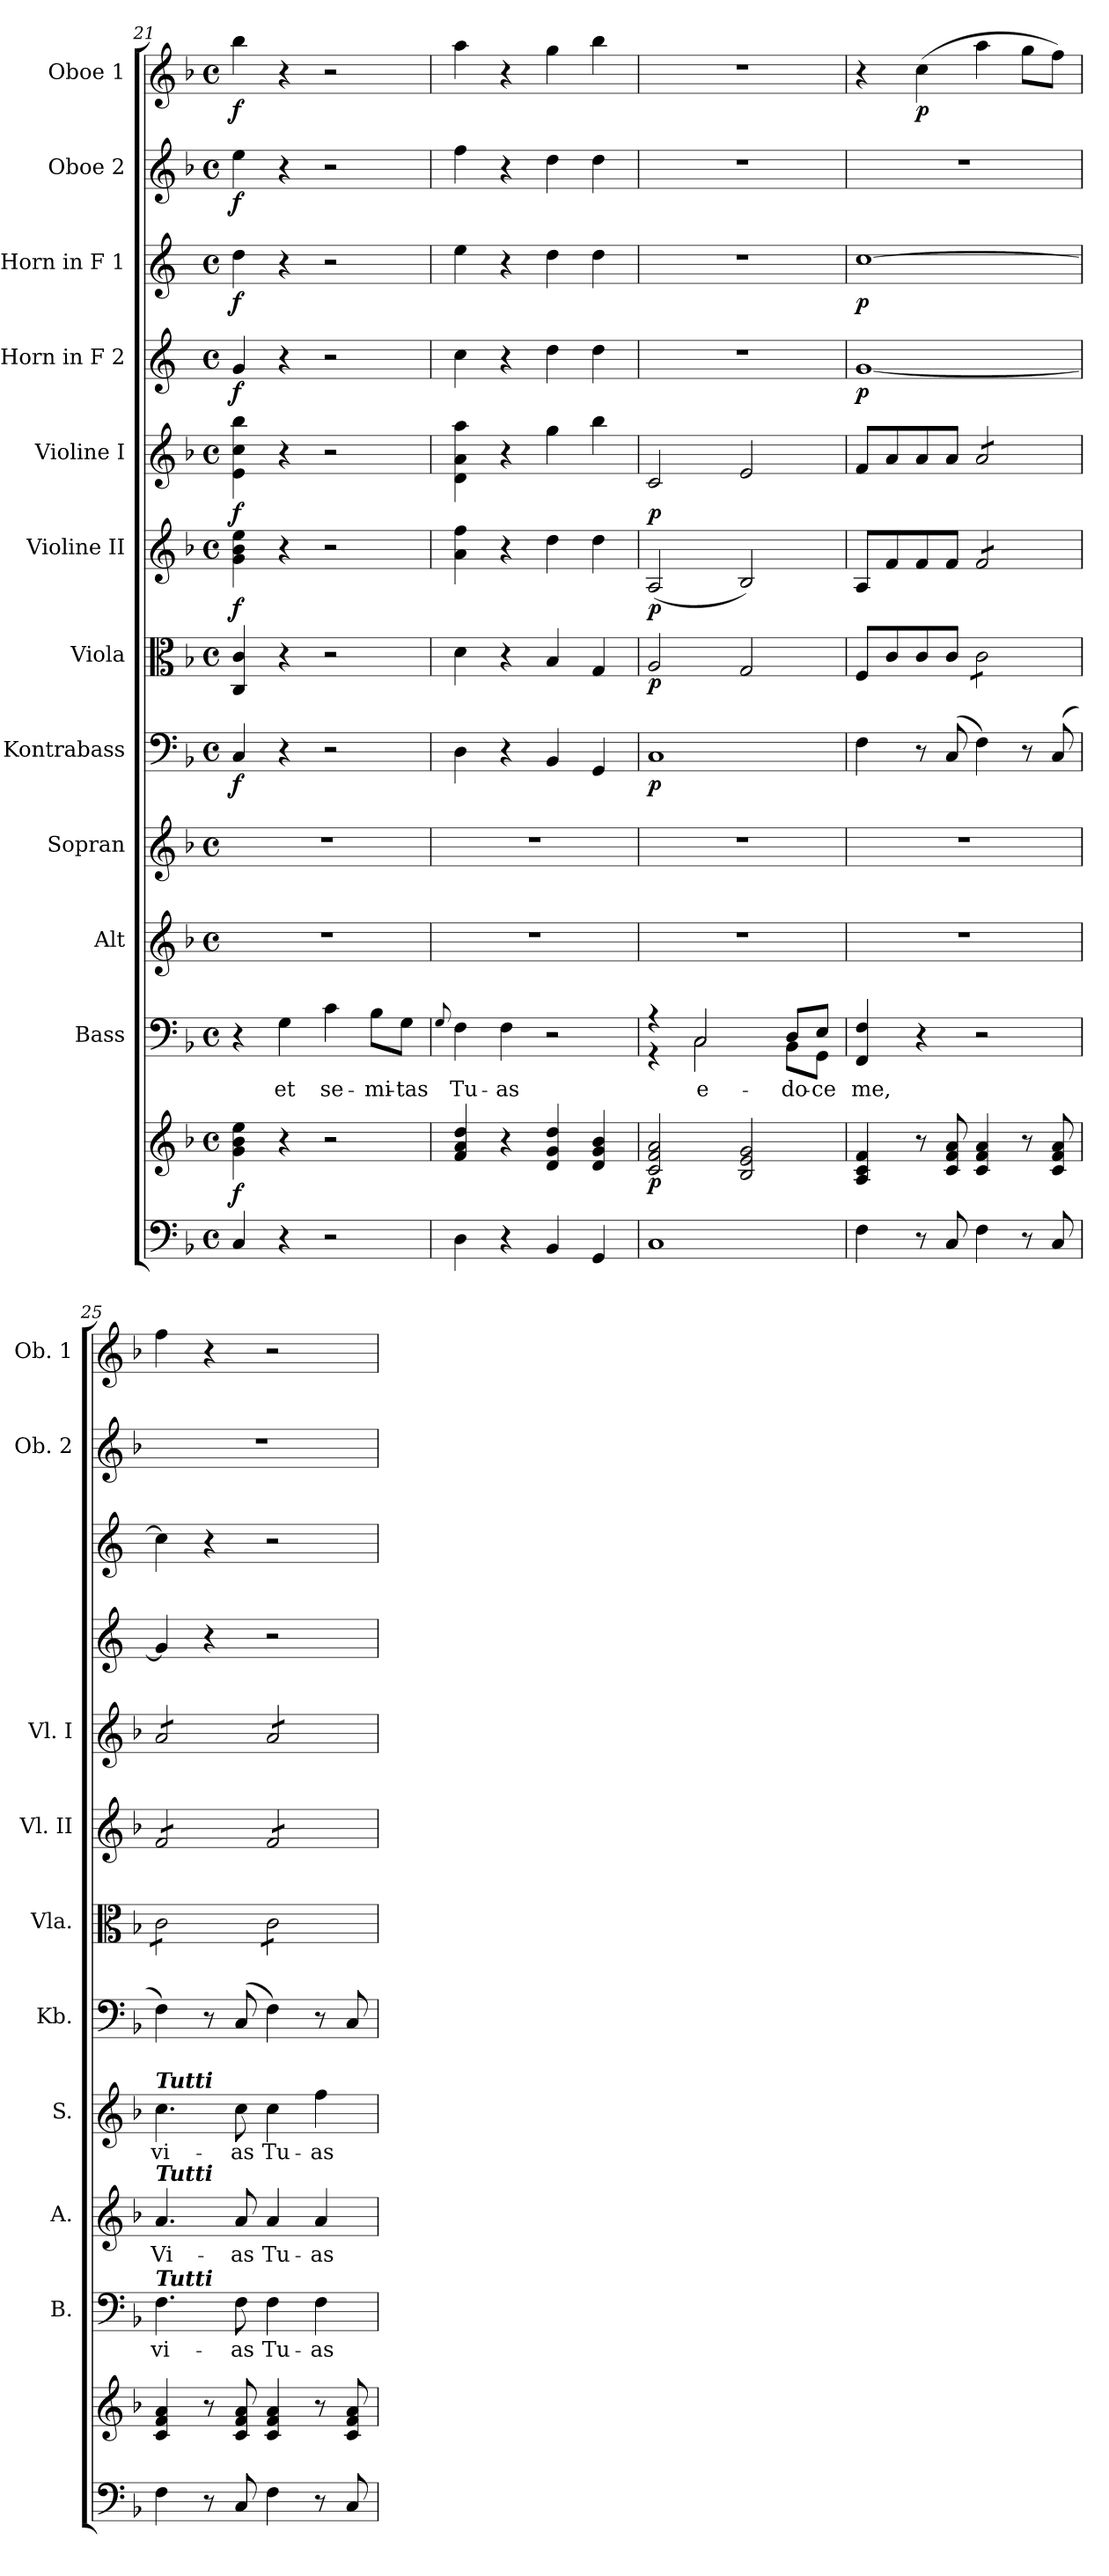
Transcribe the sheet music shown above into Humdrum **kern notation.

**kern	**kern	**dynam	**kern	**text	**kern	**text	**kern	**text	**kern	**dynam	**kern	**dynam	**kern	**dynam	**kern	**dynam	**kern	**dynam	**kern	**dynam	**kern	**dynam	**kern	**dynam
*part12	*part12	*part12	*part11	*part11	*part10	*part10	*part9	*part9	*part8	*part8	*part7	*part7	*part6	*part6	*part5	*part5	*part4	*part4	*part3	*part3	*part2	*part2	*part1	*part1
*staff13	*staff12	*staff12/13	*staff11	*staff11	*staff10	*staff10	*staff9	*staff9	*staff8	*staff8	*staff7	*staff7	*staff6	*staff6	*staff5	*staff5	*staff4	*staff4	*staff3	*staff3	*staff2	*staff2	*staff1	*staff1
*	*	*	*I"Bass	*	*I"Alt	*	*I"Sopran	*	*I"Kontrabass	*	*I"Viola	*	*I"Violine II	*	*I"Violine I	*	*I"Horn in F 2	*	*I"Horn in F 1	*	*I"Oboe 2	*	*I"Oboe 1	*
*	*	*	*I'B.	*	*I'A.	*	*I'S.	*	*I'Kb.	*	*I'Vla.	*	*I'Vl. II	*	*I'Vl. I	*	*	*	*	*	*I'Ob. 2	*	*I'Ob. 1	*
*clefF4	*clefG2	*	*clefF4	*	*clefG2	*	*clefG2	*	*clefF4	*	*clefC3	*	*clefG2	*	*clefG2	*	*clefG2	*	*clefG2	*	*clefG2	*	*clefG2	*
*	*	*	*	*	*	*	*	*	*ITrd7c12	*	*	*	*	*	*	*	*ITrd4c7	*	*ITrd4c7	*	*	*	*	*
*k[b-]	*k[b-]	*	*k[b-]	*	*k[b-]	*	*k[b-]	*	*k[b-]	*	*k[b-]	*	*k[b-]	*	*k[b-]	*	*k[b-]	*	*k[b-]	*	*k[b-]	*	*k[b-]	*
*F:	*F:	*	*F:	*	*F:	*	*F:	*	*F:	*	*F:	*	*F:	*	*F:	*	*F:	*	*F:	*	*F:	*	*F:	*
*M4/4	*M4/4	*	*M4/4	*	*M4/4	*	*M4/4	*	*M4/4	*	*M4/4	*	*M4/4	*	*M4/4	*	*M4/4	*	*M4/4	*	*M4/4	*	*M4/4	*
*met(c)	*met(c)	*	*met(c)	*	*met(c)	*	*met(c)	*	*met(c)	*	*met(c)	*	*met(c)	*	*met(c)	*	*met(c)	*	*met(c)	*	*met(c)	*	*met(c)	*
=21	=21	=21	=21	=21	=21	=21	=21	=21	=21	=21	=21	=21	=21	=21	=21	=21	=21	=21	=21	=21	=21	=21	=21	=21
!	!	!LO:DY:b	!	!	!	!	!	!	!	!LO:DY:b	!	!	!	!LO:DY:b	!	!LO:DY:b	!	!LO:DY:b	!	!LO:DY:b	!	!LO:DY:b	!	!LO:DY:b
4C/	4g\ 4b-\ 4ee\	f	4r	.	1r	.	1r	.	4CC/	f	4C/ 4c/	.	4g\ 4b-\ 4ee\	f	4e\ 4cc\ 4bb-\	f	4c/	f	4g\	f	4ee\	f	4bb-\	f
!	!	!	!	!LO:LY:b	!	!	!	!	!	!	!	!	!	!	!	!	!	!	!	!	!	!	!	!
4r	4r	.	4G\	et	.	.	.	.	4r	.	4r	.	4r	.	4r	.	4r	.	4r	.	4r	.	4r	.
!	!	!	!	!LO:LY:b	!	!	!	!	!	!	!	!	!	!	!	!	!	!	!	!	!	!	!	!
2r	2r	.	4c\	se-	.	.	.	.	2r	.	2r	.	2r	.	2r	.	2r	.	2r	.	2r	.	2r	.
!	!	!	!	!LO:LY:b	!	!	!	!	!	!	!	!	!	!	!	!	!	!	!	!	!	!	!	!
.	.	.	8B-\L	-mi-	.	.	.	.	.	.	.	.	.	.	.	.	.	.	.	.	.	.	.	.
!	!	!	!	!LO:LY:b	!	!	!	!	!	!	!	!	!	!	!	!	!	!	!	!	!	!	!	!
.	.	.	8G\J	-tas	.	.	.	.	.	.	.	.	.	.	.	.	.	.	.	.	.	.	.	.
!!LO:PB:g=z
=22	=22	=22	=22	=22	=22	=22	=22	=22	=22	=22	=22	=22	=22	=22	=22	=22	=22	=22	=22	=22	=22	=22	=22	=22
.	.	.	8qqG/	.	.	.	.	.	.	.	.	.	.	.	.	.	.	.	.	.	.	.	.	.
!	!	!	!	!LO:LY:b	!	!	!	!	!	!	!	!	!	!	!	!	!	!	!	!	!	!	!	!
4D\	4f/ 4a/ 4dd/	.	4F\	Tu-	1r	.	1r	.	4DD\	.	4d\	.	4a\ 4ff\	.	4d\ 4a\ 4aa\	.	4f\	.	4a\	.	4ff\	.	4aa\	.
!	!	!	!	!LO:LY:b	!	!	!	!	!	!	!	!	!	!	!	!	!	!	!	!	!	!	!	!
4r	4r	.	4F\	-as	.	.	.	.	4r	.	4r	.	4r	.	4r	.	4r	.	4r	.	4r	.	4r	.
4BB-/	4d/ 4g/ 4dd/	.	2r	.	.	.	.	.	4BBB-/	.	4B-/	.	4dd\	.	4gg\	.	4g\	.	4g\	.	4dd\	.	4gg\	.
4GG/	4d/ 4g/ 4b-/	.	.	.	.	.	.	.	4GGG/	.	4G/	.	4dd\	.	4bb-\	.	4g\	.	4g\	.	4dd\	.	4bb-\	.
=23	=23	=23	=23	=23	=23	=23	=23	=23	=23	=23	=23	=23	=23	=23	=23	=23	=23	=23	=23	=23	=23	=23	=23	=23
*	*	*	*^	*	*	*	*	*	*	*	*	*	*	*	*	*	*	*	*	*	*	*	*	*
!	!	!LO:DY:b	!	!	!	!	!	!	!	!	!LO:DY:b	!	!LO:DY:b	!	!LO:DY:b	!	!LO:DY:b	!	!	!	!	!	!	!	!
1C	2c/ 2f/ 2a/	p	4r	4r	.	1r	.	1r	.	1CC	p	2A/	p	(<2A/	p	2c/	p	1r	.	1r	.	1r	.	1r	.
!	!	!	!	!	!LO:LY:b	!	!	!	!	!	!	!	!	!	!	!	!	!	!	!	!	!	!	!	!
.	.	.	2C/	2C\	e-	.	.	.	.	.	.	.	.	.	.	.	.	.	.	.	.	.	.	.	.
.	2B-/ 2e/ 2g/	.	.	.	.	.	.	.	.	.	.	2G/	.	2B-/)	.	2e/	.	.	.	.	.	.	.	.	.
!	!	!	!	!	!LO:LY:b	!	!	!	!	!	!	!	!	!	!	!	!	!	!	!	!	!	!	!	!
.	.	.	8D/L	8BB-\L	-do-	.	.	.	.	.	.	.	.	.	.	.	.	.	.	.	.	.	.	.	.
!	!	!	!	!	!LO:LY:b	!	!	!	!	!	!	!	!	!	!	!	!	!	!	!	!	!	!	!	!
.	.	.	8E/J	8GG\J	-ce	.	.	.	.	.	.	.	.	.	.	.	.	.	.	.	.	.	.	.	.
=24	=24	=24	=24	=24	=24	=24	=24	=24	=24	=24	=24	=24	=24	=24	=24	=24	=24	=24	=24	=24	=24	=24	=24	=24	=24
!	!	!	!	!	!LO:LY:b	!	!	!	!	!	!	!	!	!	!	!	!	!	!LO:DY:b	!	!LO:DY:b	!	!	!	!
*	*	*	*v	*v	*	*	*	*	*	*	*	*	*	*	*	*	*	*	*	*	*	*	*	*	*
4F\	4A/ 4c/ 4f/	.	4FF/ 4F/	me,	1r	.	1r	.	4FF\	.	8F/L	.	8A/L	.	8f/L	.	[1c	p	[1f	p	1r	.	4r	.
.	.	.	.	.	.	.	.	.	.	.	8c/	.	8f/	.	8a/	.	.	.	.	.	.	.	.	.
!	!	!	!	!	!	!	!	!	!	!	!	!	!	!	!	!	!	!	!	!	!	!	!	!LO:DY:b
8r	8r	.	4r	.	.	.	.	.	8r	.	8c/	.	8f/	.	8a/	.	.	.	.	.	.	.	(>4cc\	p
8C/	8c/ 8f/ 8a/	.	.	.	.	.	.	.	(8CC/	.	8c/J	.	8f/J	.	8a/J	.	.	.	.	.	.	.	.	.
*	*	*	*	*	*	*	*	*	*	*	*tremolo	*	*	*	*	*	*	*	*	*	*	*	*	*
*	*	*	*	*	*	*	*	*	*	*	*	*	*tremolo	*	*	*	*	*	*	*	*	*	*	*
*	*	*	*	*	*	*	*	*	*	*	*	*	*	*	*tremolo	*	*	*	*	*	*	*	*	*
4F\	4c/ 4f/ 4a/	.	2r	.	.	.	.	.	4FF\)	.	8c\L	.	8f/L	.	8a/L	.	.	.	.	.	.	.	4aa\	.
.	.	.	.	.	.	.	.	.	.	.	8c\	.	8f/	.	8a/	.	.	.	.	.	.	.	.	.
8r	8r	.	.	.	.	.	.	.	8r	.	8c\	.	8f/	.	8a/	.	.	.	.	.	.	.	8gg\L	.
8C/	8c/ 8f/ 8a/	.	.	.	.	.	.	.	(8CC/	.	8c\J	.	8f/J	.	8a/J	.	.	.	.	.	.	.	8ff\J)	.
=25	=25	=25	=25	=25	=25	=25	=25	=25	=25	=25	=25	=25	=25	=25	=25	=25	=25	=25	=25	=25	=25	=25	=25	=25
!	!	!	!	!	!	!	!LO:TX:a:Bi:t=Tutti	!	!	!	!	!	!	!	!	!	!	!	!	!	!	!	!	!
!	!	!	!	!	!LO:TX:a:Bi:t=Tutti	!	!	!	!	!	!	!	!	!	!	!	!	!	!	!	!	!	!	!
!	!	!	!LO:TX:a:Bi:t=Tutti	!	!	!	!	!	!	!	!	!	!	!	!	!	!	!	!	!	!	!	!	!
!	!	!	!	!LO:LY:b	!	!LO:LY:b	!	!LO:LY:b	!	!	!	!	!	!	!	!	!	!	!	!	!	!	!	!
4F\	4c/ 4f/ 4a/	.	4.F\	vi-	4.a/	Vi-	4.cc\	vi-	4FF\)	.	8c\L	.	8f/L	.	8a/L	.	4c/]	.	4f\]	.	1r	.	4ff\	.
.	.	.	.	.	.	.	.	.	.	.	8c\	.	8f/	.	8a/	.	.	.	.	.	.	.	.	.
8r	8r	.	.	.	.	.	.	.	8r	.	8c\	.	8f/	.	8a/	.	4r	.	4r	.	.	.	4r	.
!	!	!	!	!LO:LY:b	!	!LO:LY:b	!	!LO:LY:b	!	!	!	!	!	!	!	!	!	!	!	!	!	!	!	!
8C/	8c/ 8f/ 8a/	.	8F\	-as	8a/	-as	8cc\	-as	(8CC/	.	8c\J	.	8f/J	.	8a/J	.	.	.	.	.	.	.	.	.
!	!	!	!	!LO:LY:b	!	!LO:LY:b	!	!LO:LY:b	!	!	!	!	!	!	!	!	!	!	!	!	!	!	!	!
4F\	4c/ 4f/ 4a/	.	4F\	Tu-	4a/	Tu-	4cc\	Tu-	4FF\)	.	8c\L	.	8f/L	.	8a/L	.	2r	.	2r	.	.	.	2r	.
.	.	.	.	.	.	.	.	.	.	.	8c\	.	8f/	.	8a/	.	.	.	.	.	.	.	.	.
!	!	!	!	!LO:LY:b	!	!LO:LY:b	!	!LO:LY:b	!	!	!	!	!	!	!	!	!	!	!	!	!	!	!	!
8r	8r	.	4F\	-as	4a/	-as	4ff\	-as	8r	.	8c\	.	8f/	.	8a/	.	.	.	.	.	.	.	.	.
8C/	8c/ 8f/ 8a/	.	.	.	.	.	.	.	8CC/	.	8c\J	.	8f/J	.	8a/J	.	.	.	.	.	.	.	.	.
*	*	*	*	*	*	*	*	*	*	*	*	*	*	*	*Xtremolo	*	*	*	*	*	*	*	*	*
*	*	*	*	*	*	*	*	*	*	*	*	*	*Xtremolo	*	*	*	*	*	*	*	*	*	*	*
*	*	*	*	*	*	*	*	*	*	*	*Xtremolo	*	*	*	*	*	*	*	*	*	*	*	*	*
=	=	=	=	=	=	=	=	=	=	=	=	=	=	=	=	=	=	=	=	=	=	=	=	=
*-	*-	*-	*-	*-	*-	*-	*-	*-	*-	*-	*-	*-	*-	*-	*-	*-	*-	*-	*-	*-	*-	*-	*-	*-
